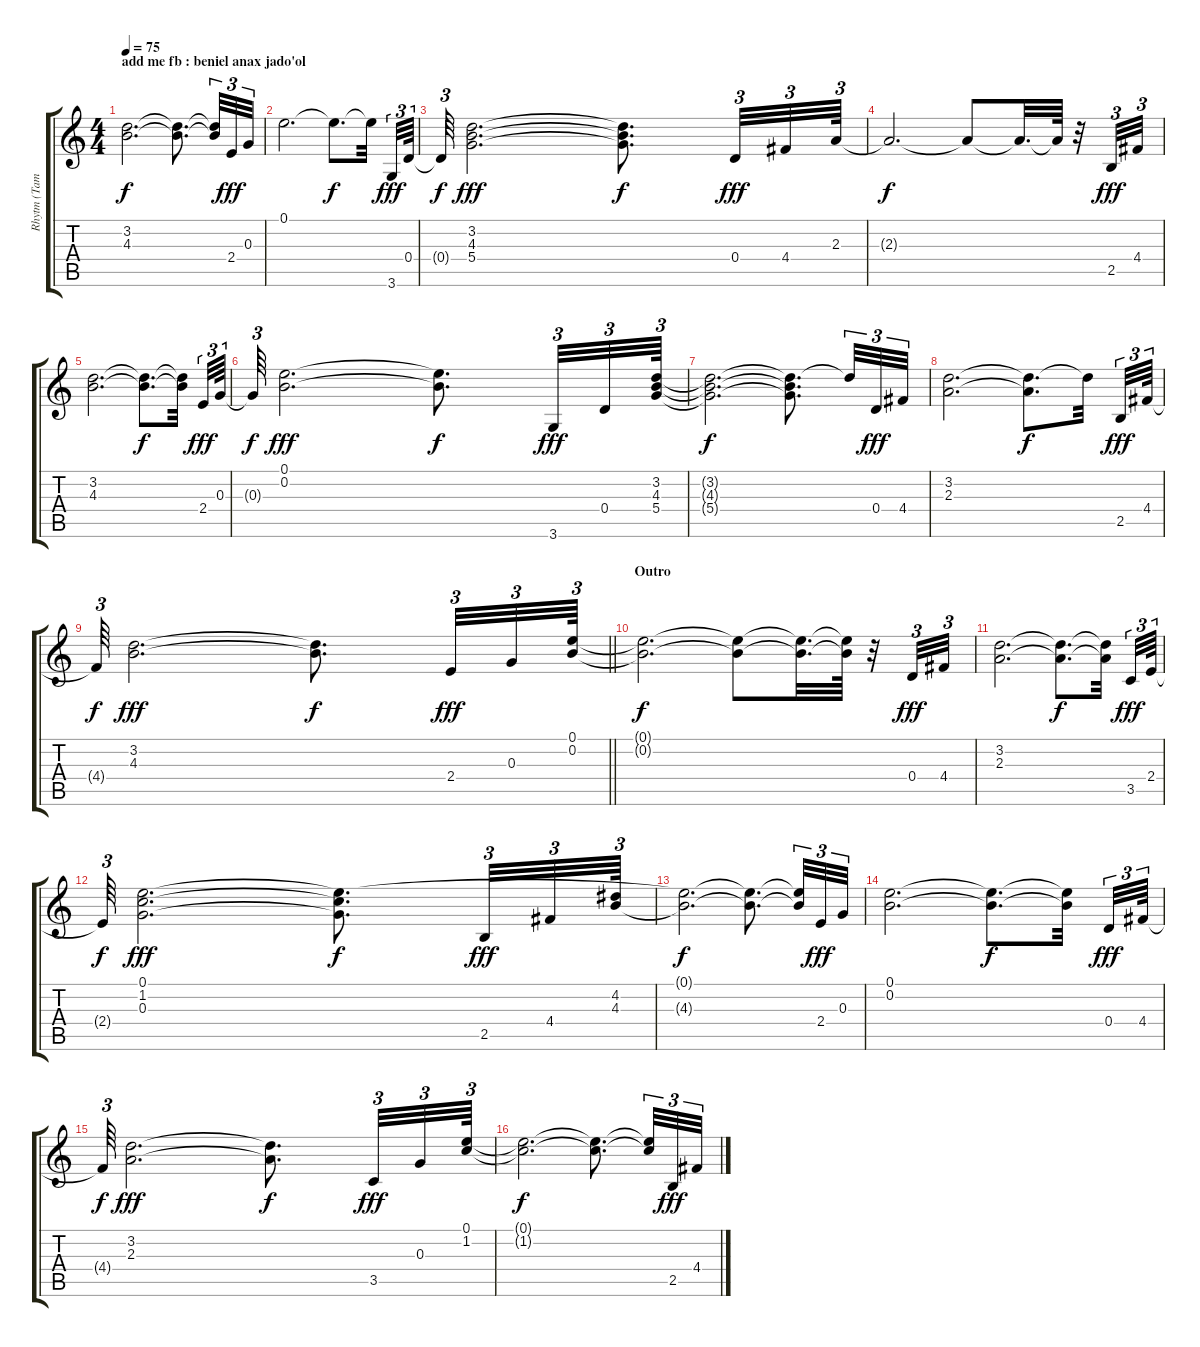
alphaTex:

\track ("Rhytm (Tama)" "Rhytm (Tam") {instrument electricguitarclean}
\staff {score tabs}
\tuning (E4 B3 G3 D3 A2 E2) {hide}
\ts (4 4)
\section ("" "add me fb : beniel anax jado'ol")
\tempo 75
\clef g2
\ks c
(3.2{t} 4.3{t}).2{d dy f} (3.2{t} 4.3{t}).8{d} (3.2{t} 4.3{t}).32{tu (3 2)} 2.4.32{tu (3 2) dy fff} 0.3.32{tu (3 2)} |
0.1.2{d} 0.1{t}.8{d dy f} 0.1{t}.32{beam splitsecondary} 3.6.32{tu (3 2) dy fff} 0.4.64{tu (3 2)} |
0.4{t}.64{tu (3 2) dy f} (3.2 4.3 5.4).2{d dy fff} (3.2{t} 4.3{t} 5.4{t}).8{d dy f} 0.4.32{tu (3 2) dy fff} 4.4.32{tu (3 2)} 2.3.64{tu (3 2)} |
2.3{t}.2{d dy f} 2.3{t}.8 2.3{t}.32{d} 2.3{t}.64 r.32 2.5.32{tu (3 2) dy fff} 4.4.32{tu (3 2)} |
(3.2 4.3).2{d} (3.2{t} 4.3{t}).8{d dy f} (3.2{t} 4.3{t}).32{beam splitsecondary} 2.4.32{tu (3 2) dy fff} 0.3.64{tu (3 2)} |
0.3{t}.64{tu (3 2) dy f} (0.1 0.2).2{d dy fff} (0.1{t} 0.2{t}).8{d dy f} 3.6.32{tu (3 2) dy fff} 0.4.32{tu (3 2)} (3.2 4.3 5.4).64{tu (3 2)} |
(3.2{t} 4.3{t} 5.4{t}).2{d dy f} (3.2{t} 4.3{t} 5.4{t}).8{d} 3.2{t}.32{tu (3 2)} 0.4.32{tu (3 2) dy fff} 4.4.32{tu (3 2)} |
(3.2 2.3).2{d} (3.2{t} 2.3{t}).8{d dy f} 3.2{t}.32{beam splitsecondary} 2.5.32{tu (3 2) dy fff} 4.4.64{tu (3 2)} |
\barLineRight lightlight
4.4{t}.64{tu (3 2) dy f} (3.2 4.3).2{d dy fff} (3.2{t} 4.3{t}).8{d dy f} 2.4.32{tu (3 2) dy fff} 0.3.32{tu (3 2)} (0.1 0.2).64{tu (3 2)} |
\section ("" "Outro")
(0.1{t} 0.2{t}).2{d dy f} (0.1{t} 0.2{t}).8 (0.1{t} 0.2{t}).32{d} (0.1{t} 0.2{t}).64 r.32 0.4.32{tu (3 2) dy fff} 4.4.32{tu (3 2)} |
(3.2 2.3).2{d} (3.2{t} 2.3{t}).8{d dy f} (3.2{t} 2.3{t}).32{beam splitsecondary} 3.5.32{tu (3 2) dy fff} 2.4.64{tu (3 2)} |
2.4{t}.64{tu (3 2) dy f} (0.1 1.2 0.3).2{d dy fff} (0.1{t} 1.2{t} 0.3{t}).8{d dy f} 2.5.32{tu (3 2) dy fff} 4.4.32{tu (3 2)} (4.2 4.3).64{tu (3 2)} |
(0.1{t} 4.3{t}).2{d dy f} (0.1{t} 4.3{t}).8{d} (0.1{t} 4.3{t}).32{tu (3 2)} 2.4.32{tu (3 2) dy fff} 0.3.32{tu (3 2)} |
(0.1 0.2).2{d} (0.1{t} 0.2{t}).8{d dy f} (0.1{t} 0.2{t}).32{beam splitsecondary} 0.4.32{tu (3 2) dy fff} 4.4.64{tu (3 2)} |
4.4{t}.64{tu (3 2) dy f} (3.2 2.3).2{d dy fff} (3.2{t} 2.3{t}).8{d dy f} 3.5.32{tu (3 2) dy fff} 0.3.32{tu (3 2)} (0.1 1.2).64{tu (3 2)} |
(0.1{t} 1.2{t}).2{d dy f} (0.1{t} 1.2{t}).8{d} (0.1{t} 1.2{t}).32{tu (3 2)} 2.5.32{tu (3 2) dy fff} 4.4.32{tu (3 2)}
